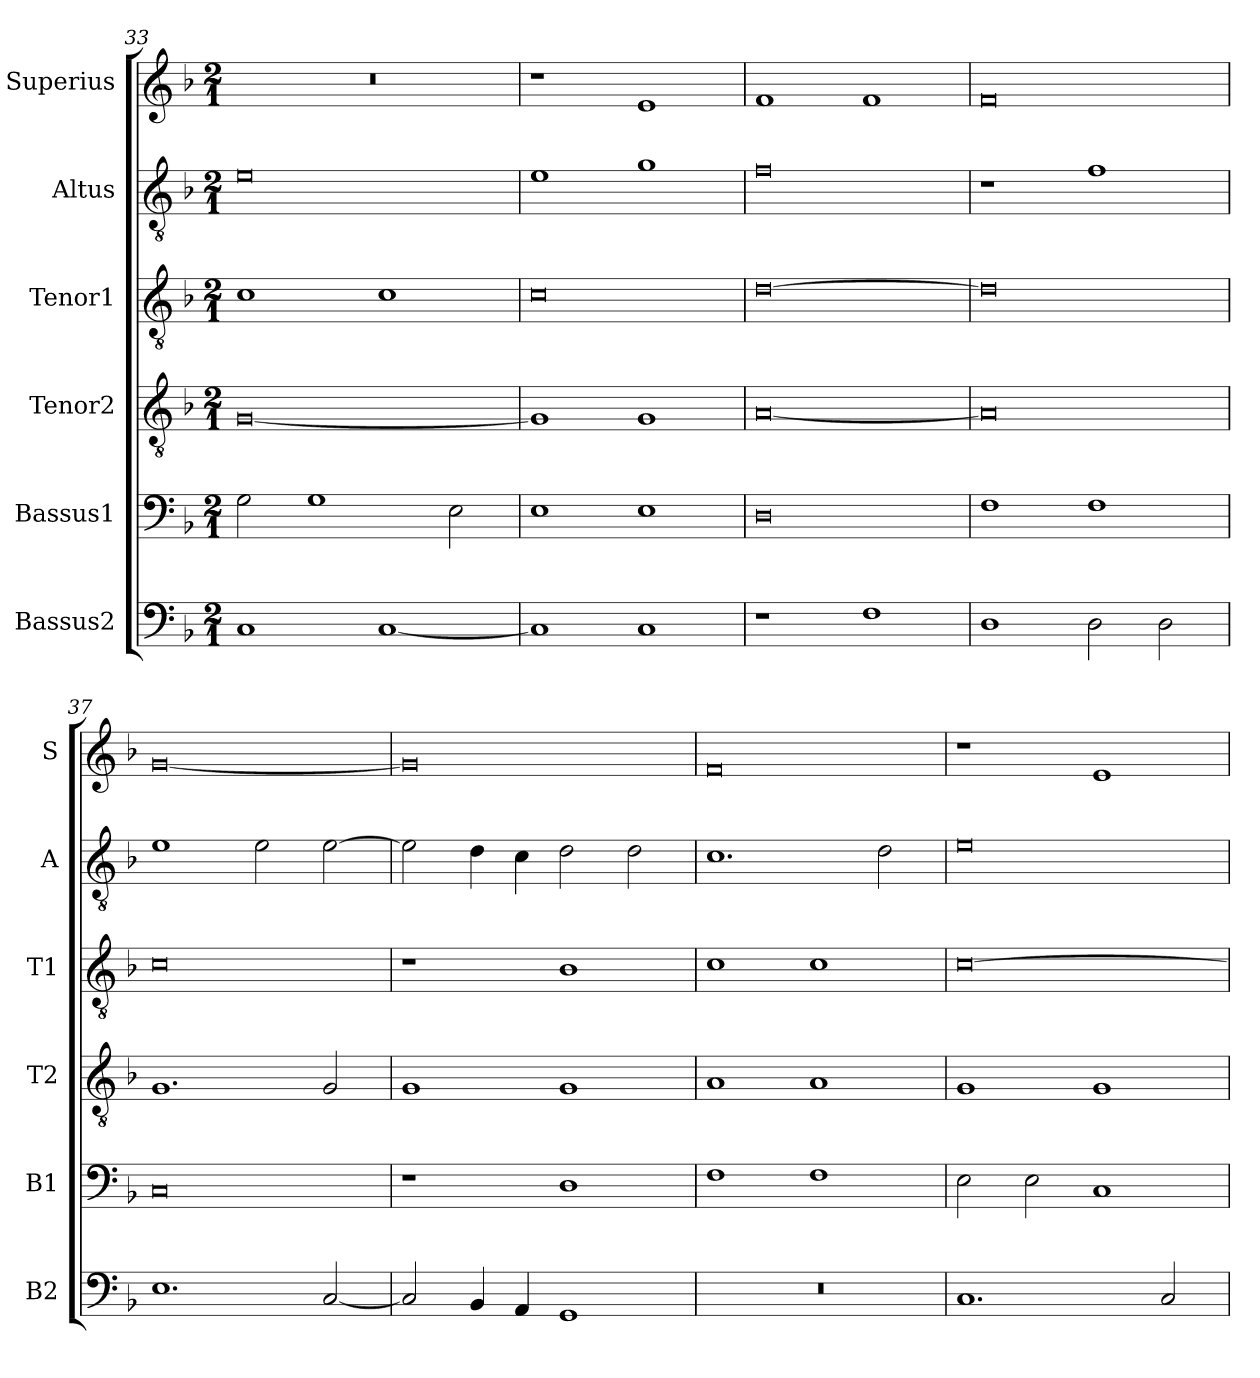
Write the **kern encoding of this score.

**kern	**kern	**kern	**kern	**kern	**kern
*part6	*part5	*part4	*part3	*part2	*part1
*staff6	*staff5	*staff4	*staff3	*staff2	*staff1
*I"Bassus2	*I"Bassus1	*I"Tenor2	*I"Tenor1	*I"Altus	*I"Superius
*I'B2	*I'B1	*I'T2	*I'T1	*I'A	*I'S
*clefF4	*clefF4	*clefGv2	*clefGv2	*clefGv2	*clefG2
*k[b-]	*k[b-]	*k[b-]	*k[b-]	*k[b-]	*k[b-]
*M2/1	*M2/1	*M2/1	*M2/1	*M2/1	*M2/1
=33	=33	=33	=33	=33	=33
1C	2G\	[0G	1c	0e	0r
.	1G	.	.	.	.
[1C	.	.	1c	.	.
.	2E\	.	.	.	.
=34	=34	=34	=34	=34	=34
1C]	1E	1G]	0c	1e	1r
1C	1E	1G	.	1g	1e
=35	=35	=35	=35	=35	=35
1r	0D	[0A	[0d	0f	1f
1F	.	.	.	.	1f
=36	=36	=36	=36	=36	=36
1D	1F	0A]	0d]	1r	0f
2D\	1F	.	.	1f	.
2D\	.	.	.	.	.
=37	=37	=37	=37	=37	=37
1.E	0C	1.G	0c	1e	[0g
.	.	.	.	2e\	.
[2C/	.	2G/	.	[2e\	.
=38	=38	=38	=38	=38	=38
2C/]	1r	1G	1r	2e\]	0g]
4BB-/	.	.	.	4d\	.
4AA/	.	.	.	4c\	.
1GG	1D	1G	1B-	2d\	.
.	.	.	.	2d\	.
=39	=39	=39	=39	=39	=39
0r	1F	1A	1c	1.c	0f
.	1F	1A	1c	.	.
.	.	.	.	2d\	.
=40	=40	=40	=40	=40	=40
1.C	2E\	1G	[0c	0e	1r
.	2E\	.	.	.	.
.	1C	1G	.	.	1e
2C/	.	.	.	.	.
=	=	=	=	=	=
*-	*-	*-	*-	*-	*-
